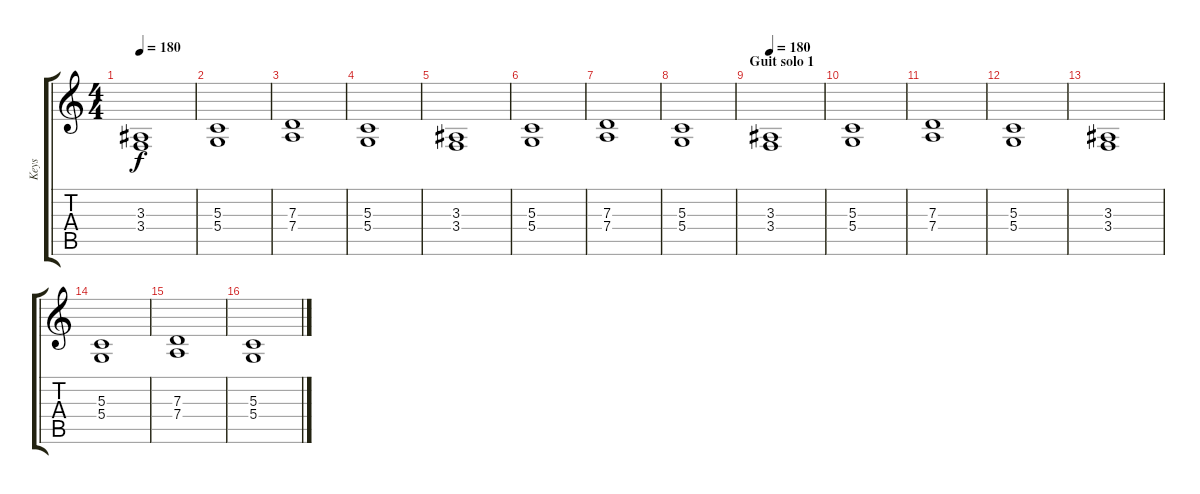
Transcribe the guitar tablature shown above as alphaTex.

\track ("Keys" "Keys") {instrument synthstrings1}
\staff {score tabs}
\tuning (E4 B3 G3 D3 A2 E2) {hide}
\ts (4 4)
\tempo 180
\clef g2
\ks c
(3.3 3.4).1{dy f} |
(5.3 5.4).1 |
(7.3 7.4).1 |
(5.3 5.4).1 |
(3.3 3.4).1 |
(5.3 5.4).1 |
(7.3 7.4).1 |
(5.3 5.4).1 |
\section ("" "Guit solo 1")
\tempo 180
(3.3 3.4).1 |
(5.3 5.4).1 |
(7.3 7.4).1 |
(5.3 5.4).1 |
(3.3 3.4).1 |
(5.3 5.4).1 |
(7.3 7.4).1 |
(5.3 5.4).1
